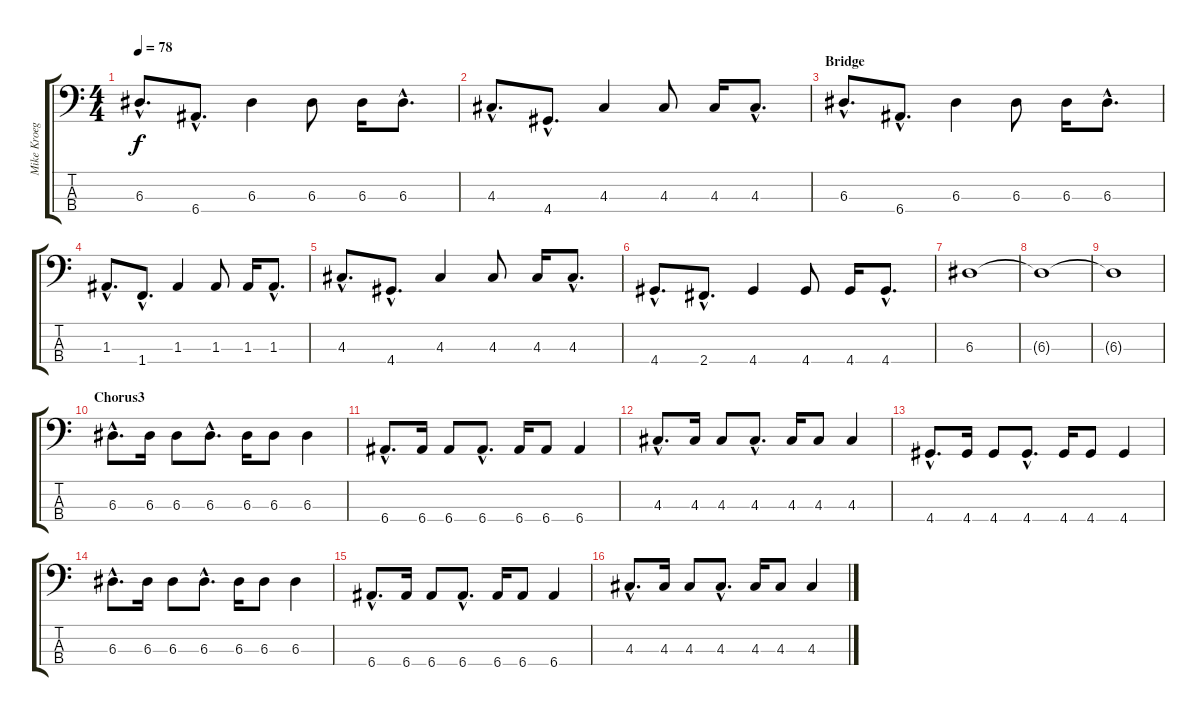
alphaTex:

\track ("Mike Kroeger - Bass Guitar" "Mike Kroeg") {instrument electricbassfinger}
\staff {score tabs}
\tuning (G2 D2 A1 E1) {hide}
\ts (4 4)
\tempo 78
\clef f4
\ks c
6.3{hac}.8{d dy f} 6.4{hac}.8{d} 6.3.4 6.3.8 6.3.16 6.3{hac}.8{d} |
4.3{hac}.8{d} 4.4{hac}.8{d} 4.3.4 4.3.8 4.3.16 4.3{hac}.8{d} |
\section ("" "Bridge")
6.3{hac}.8{d} 6.4{hac}.8{d} 6.3.4 6.3.8 6.3.16 6.3{hac}.8{d} |
1.3{hac}.8{d} 1.4{hac}.8{d} 1.3.4 1.3.8 1.3.16 1.3{hac}.8{d} |
4.3{hac}.8{d} 4.4{hac}.8{d} 4.3.4 4.3.8 4.3.16 4.3{hac}.8{d} |
4.4{hac}.8{d} 2.4{hac}.8{d} 4.4.4 4.4.8 4.4.16 4.4{hac}.8{d} |
6.3.1 |
6.3{t}.1 |
6.3{t}.1 |
\section ("" "Chorus3")
6.3{hac}.8{d} 6.3.16 6.3.8 6.3{hac}.8{d} 6.3.16 6.3.8 6.3.4 |
6.4{hac}.8{d} 6.4.16 6.4.8 6.4{hac}.8{d} 6.4.16 6.4.8 6.4.4 |
4.3{hac}.8{d} 4.3.16 4.3.8 4.3{hac}.8{d} 4.3.16 4.3.8 4.3.4 |
4.4{hac}.8{d} 4.4.16 4.4.8 4.4{hac}.8{d} 4.4.16 4.4.8 4.4.4 |
6.3{hac}.8{d} 6.3.16 6.3.8 6.3{hac}.8{d} 6.3.16 6.3.8 6.3.4 |
6.4{hac}.8{d} 6.4.16 6.4.8 6.4{hac}.8{d} 6.4.16 6.4.8 6.4.4 |
4.3{hac}.8{d} 4.3.16 4.3.8 4.3{hac}.8{d} 4.3.16 4.3.8 4.3.4
